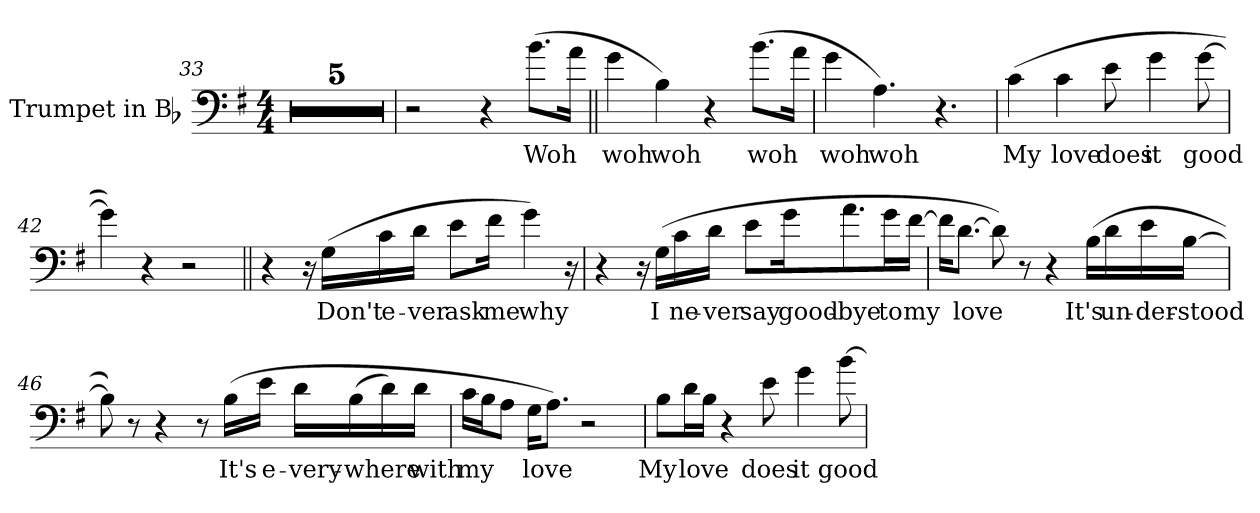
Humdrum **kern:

**kern	**text
*part1	*part1
*staff1	*staff1
*I"Trumpet in Bb	*
*I'Tpt.	*
*clefF4	*
*ITrd1c2	*
*k[b-]	*
*F:	*
*M4/4	*
=33	=33
1r	.
=34	=34
1r	.
!!LO:PB:g=z
=35	=35
1r	.
=36	=36
1r	.
=37	=37
1r	.
=38	=38
2r	.
4r	.
!	!LO:LY:b:color=#000000
(8.ai\L	Woh
16gi\Jk	.
=39||	=39||
!	!LO:LY:b:color=#000000
4fi\	woh
!	!LO:LY:b:color=#000000
4Ai\)	woh
4r	.
!	!LO:LY:b:color=#000000
(8.ai\L	woh
16gi\Jk	.
=40	=40
!	!LO:LY:b:color=#000000
4fi\	woh
!	!LO:LY:b:color=#000000
4.Gi\)	woh
4.r	.
!!LO:LB:g=z
=41	=41
!	!LO:LY:b:color=#000000
(4B-i\	My
!	!LO:LY:b:color=#000000
4B-i\	love
!	!LO:LY:b:color=#000000
8di\	does
!	!LO:LY:b:color=#000000
4fi\	it
!	!LO:LY:b:color=#000000
[8fi\	good
=42	=42
4fi\])	.
4r	.
2r	.
=43||	=43||
4r	.
16r	.
!	!LO:LY:b:color=#000000
(16Fi\LL	Don't
!	!LO:LY:b:color=#000000
16B-i\	e-
!	!LO:LY:b:color=#000000
16ci\JJ	-ver
!	!LO:LY:b:color=#000000
8di\L	ask
!	!LO:LY:b:color=#000000
16ei\Jk	me
!	!LO:LY:b:color=#000000
4fi\)	why
16r	.
!!LO:LB:g=z
=44	=44
4r	.
16r	.
!	!LO:LY:b:color=#000000
(16Fi\LL	I
!	!LO:LY:b:color=#000000
16B-i\	ne-
!	!LO:LY:b:color=#000000
16ci\JJ	-ver
!	!LO:LY:b:color=#000000
8di\L	say
!	!LO:LY:b:color=#000000
16fi\k	good-
!	!LO:LY:b:color=#000000
8.gi\	-bye
!	!LO:LY:b:color=#000000
16fi\L	to
!	!LO:LY:b:color=#000000
[16ei\JJ	my
=45	=45
16ei\KL]	.
!	!LO:LY:b:color=#000000
[8.ci\J	love
8ci\])	.
8r	.
4r	.
!	!LO:LY:b:color=#000000
(16Ai\LL	It's
!	!LO:LY:b:color=#000000
16ci\	un-
!	!LO:LY:b:color=#000000
16di\	-der-
!	!LO:LY:b:color=#000000
[16Ai\JJ	-stood
!!LO:LB:g=z
=46	=46
8Ai\])	.
8r	.
4r	.
8r	.
!	!LO:LY:b:color=#000000
(16Ai\LL	It's
!	!LO:LY:b:color=#000000
16di\JJ	e-
!	!LO:LY:b:color=#000000
16ci\LL	-very-
!	!LO:LY:b:color=#000000
(16Ai\	-where
16ci\)	.
!	!LO:LY:b:color=#000000
16ci\JJ	with
=47	=47
!	!LO:LY:b:color=#000000
16B-i\LL	my
16Ai\J	.
8Gi\J	.
!	!LO:LY:b:color=#000000
16Fi\KL	love
8.Gi\J)	.
2r	.
=48	=48
!	!LO:LY:b:color=#000000
8Ai\L	My
!	!LO:LY:b:color=#000000
16ci\L	love
16Ai\JJ	.
4r	.
!	!LO:LY:b:color=#000000
8di\	does
!	!LO:LY:b:color=#000000
4fi\	it
!	!LO:LY:b:color=#000000
[8ai\	good
=	=
*-	*-
